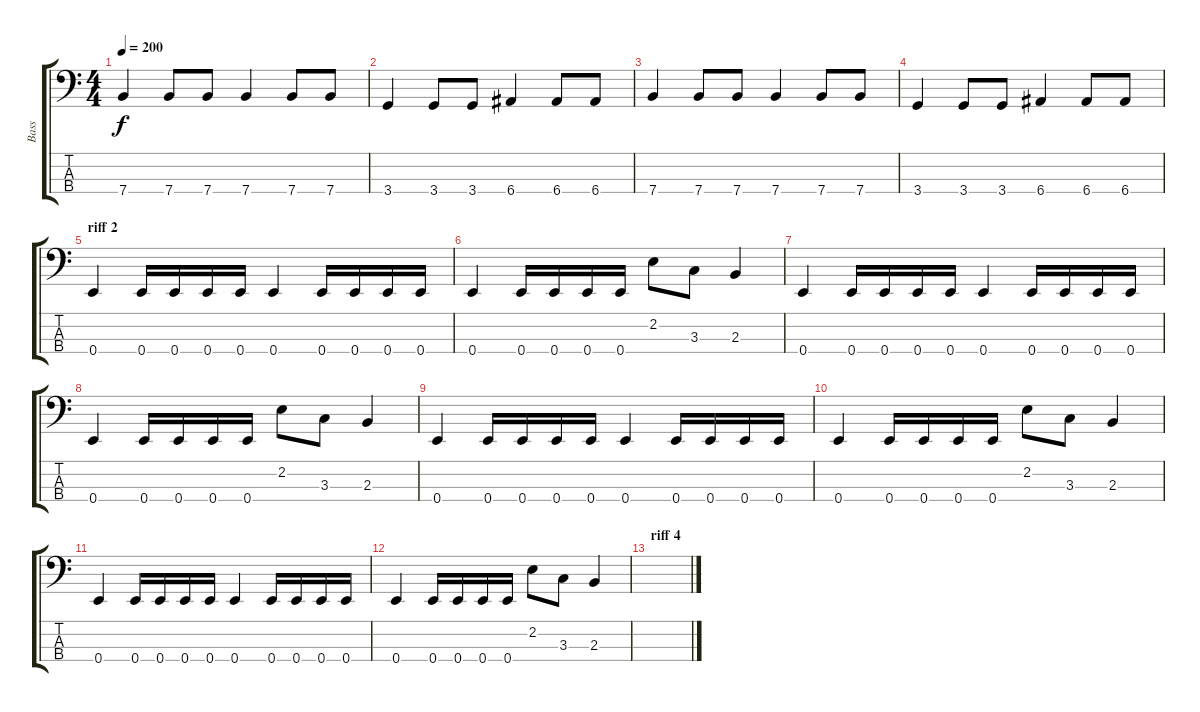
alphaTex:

\track ("Bass" "Bass") {instrument electricbasspick}
\staff {score tabs}
\tuning (G2 D2 A1 E1) {hide}
\ts (4 4)
\tempo 200
\clef f4
\ks c
7.4.4{dy f} 7.4.8 7.4.8 7.4.4 7.4.8 7.4.8 |
3.4.4 3.4.8 3.4.8 6.4.4 6.4.8 6.4.8 |
7.4.4 7.4.8 7.4.8 7.4.4 7.4.8 7.4.8 |
3.4.4 3.4.8 3.4.8 6.4.4 6.4.8 6.4.8 |
\section ("" "riff 2")
0.4.4 0.4.16 0.4.16 0.4.16 0.4.16 0.4.4 0.4.16 0.4.16 0.4.16 0.4.16 |
0.4.4 0.4.16 0.4.16 0.4.16 0.4.16 2.2.8 3.3.8 2.3.4 |
0.4.4 0.4.16 0.4.16 0.4.16 0.4.16 0.4.4 0.4.16 0.4.16 0.4.16 0.4.16 |
0.4.4 0.4.16 0.4.16 0.4.16 0.4.16 2.2.8 3.3.8 2.3.4 |
0.4.4 0.4.16 0.4.16 0.4.16 0.4.16 0.4.4 0.4.16 0.4.16 0.4.16 0.4.16 |
0.4.4 0.4.16 0.4.16 0.4.16 0.4.16 2.2.8 3.3.8 2.3.4 |
0.4.4 0.4.16 0.4.16 0.4.16 0.4.16 0.4.4 0.4.16 0.4.16 0.4.16 0.4.16 |
0.4.4 0.4.16 0.4.16 0.4.16 0.4.16 2.2.8 3.3.8 2.3.4 |
\section ("" "riff 4")
